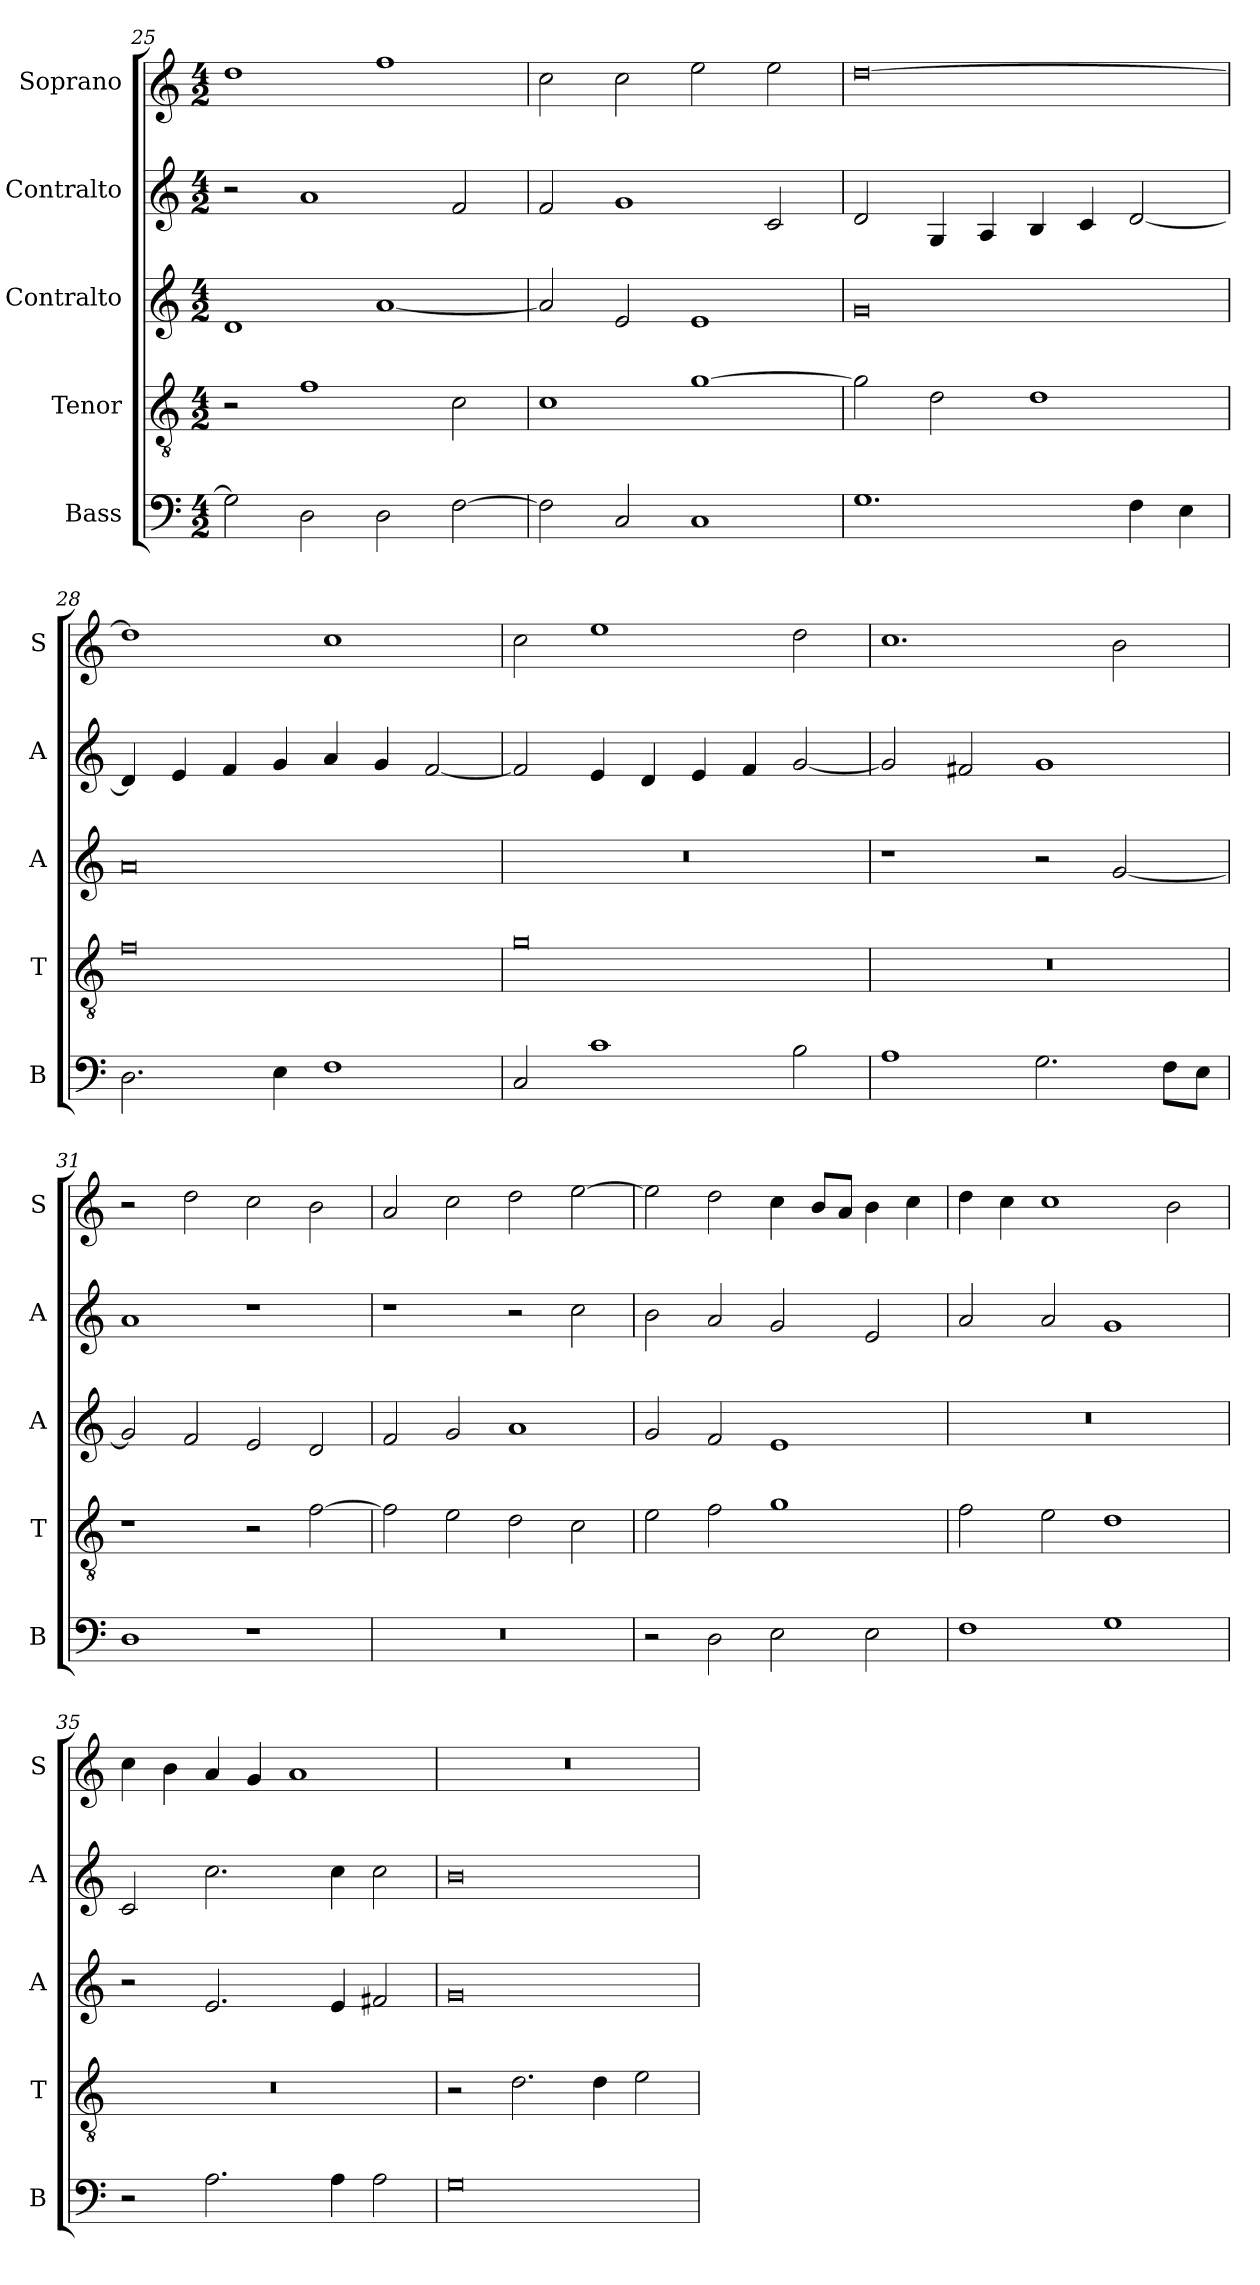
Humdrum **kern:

**kern	**kern	**kern	**kern	**kern
*part5	*part4	*part3	*part2	*part1
*staff5	*staff4	*staff3	*staff2	*staff1
*I"Bass	*I"Tenor	*I"Contralto	*I"Contralto	*I"Soprano
*I'B	*I'T	*I'A	*I'A	*I'S
*clefF4	*clefGv2	*clefG2	*clefG2	*clefG2
*k[]	*k[]	*k[]	*k[]	*k[]
*A:aeo	*A:aeo	*A:aeo	*A:aeo	*A:aeo
*M4/2	*M4/2	*M4/2	*M4/2	*M4/2
=25	=25	=25	=25	=25
2G]	2r	1d	2r	1dd
2D	1f	.	1a	.
2D	.	[1a	.	1ff
[2F	2c	.	2f	.
=26	=26	=26	=26	=26
2F]	1c	2a]	2f	2cc
2C	.	2e	1g	2cc
1C	[1g	1e	.	2ee
.	.	.	2c	2ee
=27	=27	=27	=27	=27
1.G	2g]	0g	2d	[0dd
.	2d	.	4G	.
.	.	.	4A	.
.	1d	.	4B	.
.	.	.	4c	.
4F	.	.	[2d	.
4E	.	.	.	.
=28	=28	=28	=28	=28
2.D	0f	0a	4d]	1dd]
.	.	.	4e	.
.	.	.	4f	.
4E	.	.	4g	.
1F	.	.	4a	1cc
.	.	.	4g	.
.	.	.	[2f	.
=29	=29	=29	=29	=29
2C	0g	0r	2f]	2cc
1c	.	.	4e	1ee
.	.	.	4d	.
.	.	.	4e	.
.	.	.	4f	.
2B	.	.	[2g	2dd
=30	=30	=30	=30	=30
1A	0r	1r	2g]	1.cc
.	.	.	2f#X	.
2.G	.	2r	1g	.
.	.	[2g	.	2b
8F\L	.	.	.	.
8E\J	.	.	.	.
=31	=31	=31	=31	=31
1D	1r	2g]	1a	2r
.	.	2f	.	2dd
1r	2r	2e	1r	2cc
.	[2f	2d	.	2b
=32	=32	=32	=32	=32
0r	2f]	2f	1r	2a
.	2e	2g	.	2cc
.	2d	1a	2r	2dd
.	2c	.	2cc	[2ee
=33	=33	=33	=33	=33
2r	2e	2g	2b	2ee]
2D	2f	2f	2a	2dd
2E	1g	1e	2g	4cc
.	.	.	.	8b/L
.	.	.	.	8a/J
2E	.	.	2e	4b
.	.	.	.	4cc
=34	=34	=34	=34	=34
1F	2f	0r	2a	4dd
.	.	.	.	4cc
.	2e	.	2a	1cc
1G	1d	.	1g	.
.	.	.	.	2b
=35	=35	=35	=35	=35
2r	0r	2r	2c	4cc
.	.	.	.	4b
2.A	.	2.e	2.cc	4a
.	.	.	.	4g
.	.	.	.	1a
4A	.	4e	4cc	.
2A	.	2f#X	2cc	.
=36	=36	=36	=36	=36
0G	2r	0g	0b	0r
.	2.d	.	.	.
.	4d	.	.	.
.	2e	.	.	.
=	=	=	=	=
*-	*-	*-	*-	*-
